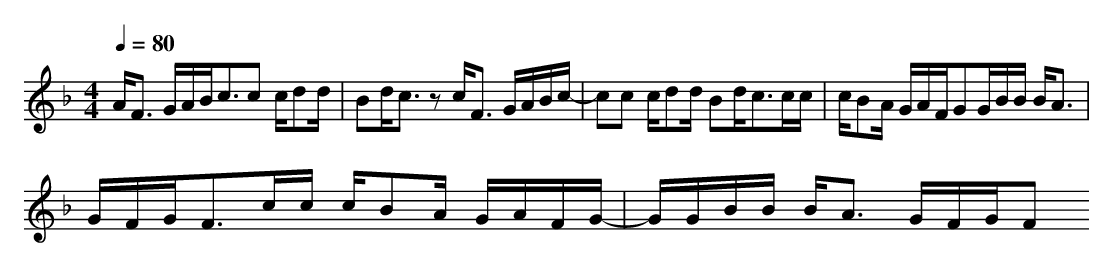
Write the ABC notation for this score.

X:1
T:
M: 4/4
L: 1/8
Q:1/4=80
K:F % 1 flats
A<F G/2A/2B<cc c/2dd/2|Bd/2c3/2z c<F G/2A/2B/2c/2-|cc c/2dd/2 Bd<cc/2c/2|c/2BA/2 G/2A/2F/2GG/2B/2B/2 B<A|
G/2F/2G<Fc/2c/2 c/2BA/2 G/2A/2F/2G/2-|G/2G/2B/2B/2 B<A G/2F/2G/2F
